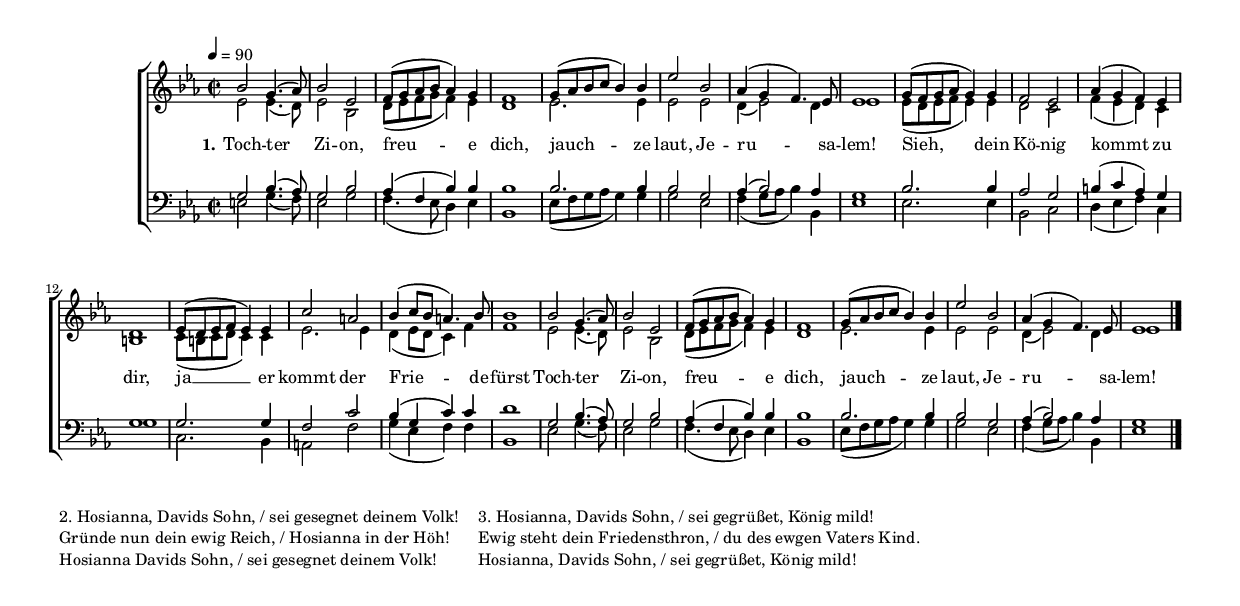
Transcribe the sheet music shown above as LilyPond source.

\version "2.24.3"
\include "global.ly"

\paper {
  system-system-spacing =
    #'((basic-distance . 15) 
       (minimum-distance . 10)
       (padding . 2)
       (stretchability . 60)) % defaults: 12, 8, 1, 60
}

KeyandTime = {
  \time 2/2
  %Tonart
  \key es \major
  \tempo 4 = 90
}

Melodie = \relative c'' {
  \voiceOne 
  \set Staff.midiInstrument = #"choir aahs"
  b2 g4.( as8) b2 es, f8( g as b as4) g f1
  g8( as b c b4) b es2 b as4( g f4.) es8 es1
  g8( f g as g4) g f2 es2 as4( g f) es d1
  es8( d es f es4) es c'2 a b4( c8 b a4.) b8 b1
  b2 g4.( as8) b2 es, f8( g as b as4) g f1
  g8( as b c b4) b es2 b as4( g f4.) es8 es1
  \bar "|."
}

Alt = \relative c' {
  \voiceTwo
  es2 es4.( d8) es2 b d8( es f g f4) es d1
  es2. es4 es2 es d4( es2) d4 es1
  es8( d es f es4) es d2 c f4( es d) c h1
  c8( h c d c4) c es2. es4 d( es8 d c4) f f1
  es2 es4.( d8) es2 b d8( es f g f4) es d1
  es2. es4 es2 es d4( es2) d4 es1
}

BassEins = \relative c {
  \voiceThree
  \set Staff.midiInstrument = #"choir aahs"
  g'2 b4.( as8) g2 b as4( f b) b b1
  b2. b4 b2 g as4( b2) as4 g1
  b2. b4 as2 g h4( c as) g g1
  g2. g4 f2 c'2 b4( g c) c d1
  g,2 b4.( as8) g2 b as4( f b) b b1
  b2. b4 b2 g as4( b2) as4 g1
    \bar "|." 
}

BassZwei = \relative c {
  \voiceFour
  e2 g4.( f8) es2 g f4.( es8 d4) es b1
  es8( f g as g4) g g2 es f4( g8 as b4) b, es1
  es2. es4 b2 c d4( es f) c g'1
  c,2. b4 a2 f' g4(es f) f b,1
  es2 g4.( f8) es2 g f4.( es8 d4) es b1
  es8( f g as g4) g g2 es f4( g8 as b4) b, es1
  
}

%TODO Rollenverteilung
ersteStrophe = \lyricmode {
  \set stanza = "1."
  Toch -- ter Zi -- on, freu -- e dich,
  jauch -- ze laut, Je -- ru -- sa -- lem!
  Sieh, dein Kö -- nig kommt zu dir,
  ja __ er kommt der Frie -- de -- fürst
  Toch -- ter Zi -- on, freu -- e dich,
  jauch -- ze laut, Je -- ru -- sa -- lem!
}

zweiteStrophe = "2. Hosianna, Davids Sohn, / sei gesegnet deinem Volk!

Gründe nun dein ewig Reich, / Hosianna in der Höh!

Hosianna Davids Sohn, / sei gesegnet deinem Volk!"


dritteStrophe = "3. Hosianna, Davids Sohn, / sei gegrüßet, König mild!

Ewig steht dein Friedensthron, / du des ewgen Vaters Kind.

Hosianna, Davids Sohn, / sei gegrüßet, König mild!"

\bookpart {
  \score {

    \new ChoirStaff <<
      \new Staff = "firstStaff"
      <<
        \new Voice = "Melodie" {
          \KeyandTime
          \Melodie
        }
        \new Lyrics = "Text" \with { alignBelowContext = "firstStaff" } {
          \lyricsto "Melodie" { \ersteStrophe }
        }
        \new Voice = "Alt" {
          \Alt
        }
      >>
      \new Staff = "secondStaff"
      <<
        \clef "bass"
        \new Voice = "BassEins" {
          \KeyandTime
          \BassEins
        }
        \new Voice = "BassZwei" {
          \BassZwei
        }
      >>
    >>
    \layout{}
    \midi {}
  }
  \markup { 
    \vspace #2
    \wordwrap-string \zweiteStrophe
    \hspace #2
    \wordwrap-string \dritteStrophe
  }
}  